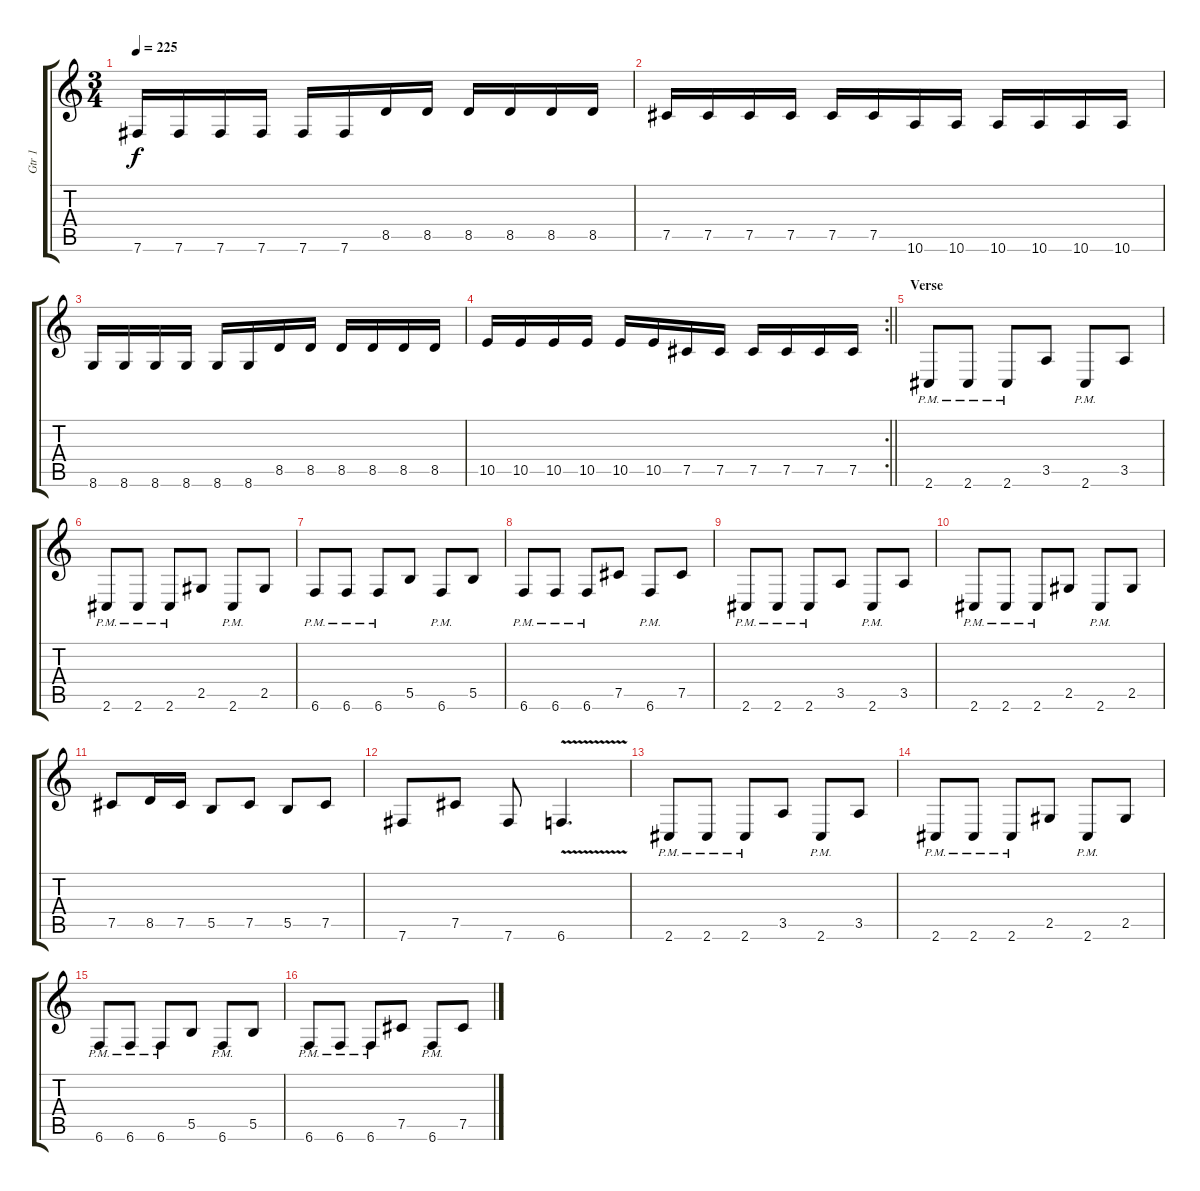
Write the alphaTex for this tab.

\track ("Gtr 1" "Gtr 1") {instrument distortionguitar}
\staff {score tabs}
\tuning (Db4 Ab3 E3 B2 Gb2 B1) {hide}
\ts (3 4)
\tempo 225
\clef g2
\ks c
7.6.16{dy f} 7.6.16 7.6.16 7.6.16 7.6.16 7.6.16 8.5.16 8.5.16 8.5.16 8.5.16 8.5.16 8.5.16 |
7.5.16 7.5.16 7.5.16 7.5.16 7.5.16 7.5.16 10.6.16 10.6.16 10.6.16 10.6.16 10.6.16 10.6.16 |
8.6.16 8.6.16 8.6.16 8.6.16 8.6.16 8.6.16 8.5.16 8.5.16 8.5.16 8.5.16 8.5.16 8.5.16 |
\rc 2
\barLineRight lightlight
10.5.16 10.5.16 10.5.16 10.5.16 10.5.16 10.5.16 7.5.16 7.5.16 7.5.16 7.5.16 7.5.16 7.5.16 |
\section ("" "Verse")
2.6{pm}.8 2.6{pm}.8 2.6{pm}.8 3.5.8 2.6{pm}.8 3.5.8 |
2.6{pm}.8 2.6{pm}.8 2.6{pm}.8 2.5.8 2.6{pm}.8 2.5.8 |
6.6{pm}.8 6.6{pm}.8 6.6{pm}.8 5.5.8 6.6{pm}.8 5.5.8 |
6.6{pm}.8 6.6{pm}.8 6.6{pm}.8 7.5.8 6.6{pm}.8 7.5.8 |
2.6{pm}.8 2.6{pm}.8 2.6{pm}.8 3.5.8 2.6{pm}.8 3.5.8 |
2.6{pm}.8 2.6{pm}.8 2.6{pm}.8 2.5.8 2.6{pm}.8 2.5.8 |
7.5.8 8.5.16 7.5.16 5.5.8 7.5.8 5.5.8 7.5.8 |
7.6.8 7.5.8 7.6.8 6.6{v}.4{d} |
2.6{pm}.8 2.6{pm}.8 2.6{pm}.8 3.5.8 2.6{pm}.8 3.5.8 |
2.6{pm}.8 2.6{pm}.8 2.6{pm}.8 2.5.8 2.6{pm}.8 2.5.8 |
6.6{pm}.8 6.6{pm}.8 6.6{pm}.8 5.5.8 6.6{pm}.8 5.5.8 |
6.6{pm}.8 6.6{pm}.8 6.6{pm}.8 7.5.8 6.6{pm}.8 7.5.8
